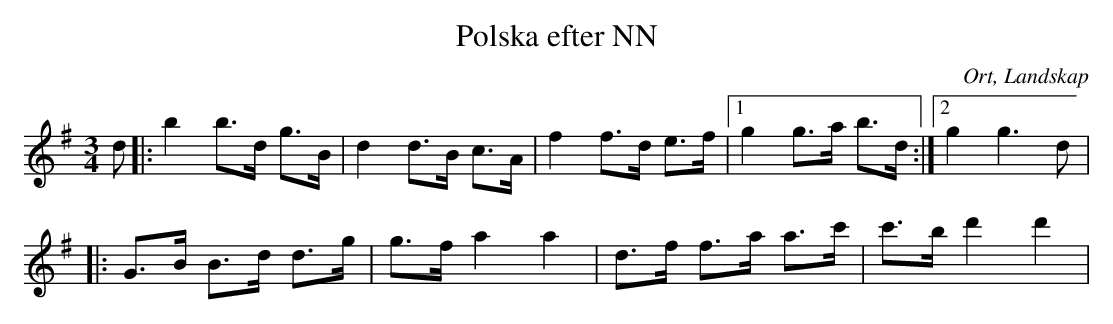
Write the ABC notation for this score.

X:1
T:Polska efter NN
O:Ort, Landskap
M:3/4
L:1/8
K:G
d|:b2 b>d g>B|d2 d>B c>A|f2 f>d e>f|1 g2 g>a b>d :|2 g2 g3d|
|:G>B B>d d>g|g>f a2 a2|d>f f>a a>c'|c'>b d'2 d'2|
